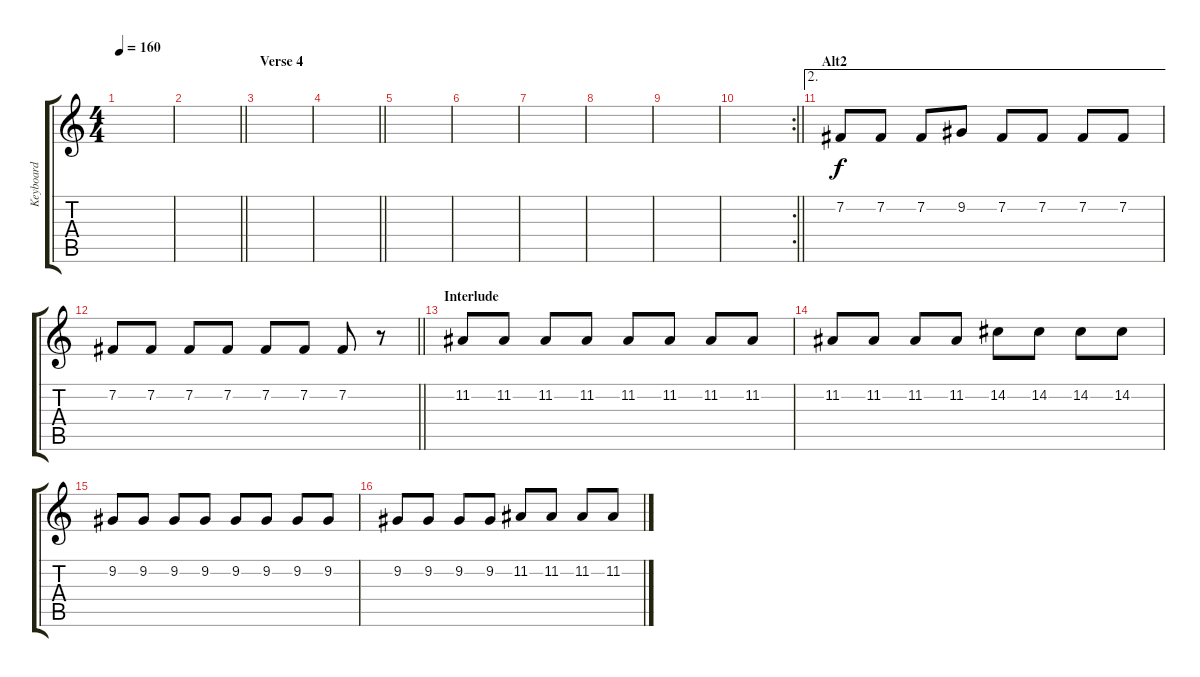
\track ("Keyboard" "Keyboard") {instrument lead2sawtooth}
\staff {score tabs}
\tuning (E4 B3 G3 D3 A2 E2) {hide}
\ts (4 4)
\tempo 160
\clef g2
\ks c
|
\barLineRight lightlight
|
\section ("" "Verse 4")
|
\barLineRight lightlight
|
|
|
|
|
|
\rc 2
\barLineRight lightlight
|
\ae 2
\section ("" "Alt2")
7.2.8 7.2.8 7.2.8 9.2.8 7.2.8 7.2.8 7.2.8 7.2.8 |
\barLineRight lightlight
7.2.8 7.2.8 7.2.8 7.2.8 7.2.8 7.2.8 7.2.8 r.8 |
\section ("" "Interlude")
11.2.8 11.2.8 11.2.8 11.2.8 11.2.8 11.2.8 11.2.8 11.2.8 |
11.2.8 11.2.8 11.2.8 11.2.8 14.2.8 14.2.8 14.2.8 14.2.8 |
9.2.8 9.2.8 9.2.8 9.2.8 9.2.8 9.2.8 9.2.8 9.2.8 |
9.2.8 9.2.8 9.2.8 9.2.8 11.2.8 11.2.8 11.2.8 11.2.8
